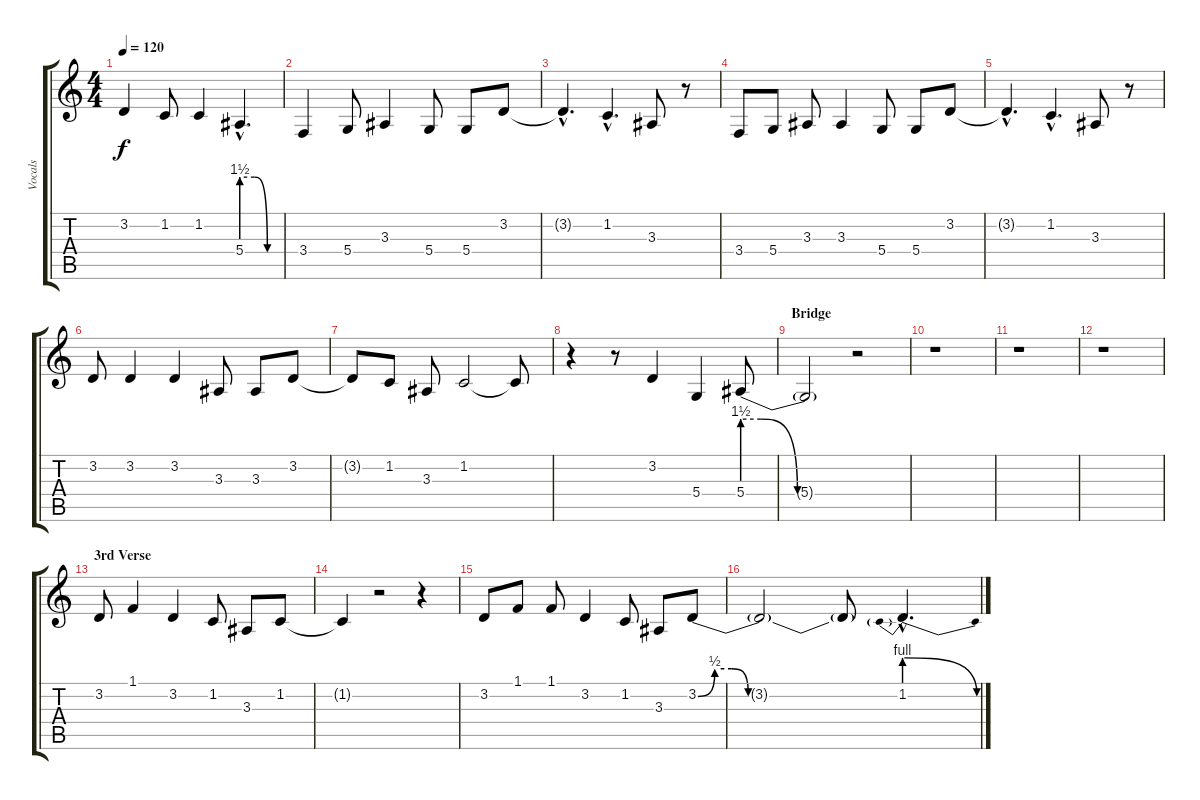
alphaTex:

\track ("Vocals" "Vocals") {instrument oboe}
\staff {score tabs}
\tuning (E4 B3 G3 D3 A2 E2) {hide}
\ts (4 4)
\tempo 120
\clef g2
\ks c
3.2{t}.4{dy f} 1.2.8 1.2.4 5.4{be (custom 0 6 20 6 40 0 60 0) hac}.4{d} |
3.4.4 5.4.8 3.3.4 5.4.8 5.4.8 3.2.8 |
3.2{hac t}.4{d} 1.2{hac}.4{d} 3.3.8 r.8 |
3.4.8 5.4.8 3.3.8 3.3.4 5.4.8 5.4.8 3.2.8 |
3.2{hac t}.4{d} 1.2{hac}.4{d} 3.3.8 r.8 |
3.2.8 3.2.4 3.2.4 3.3.8 3.3.8 3.2.8 |
3.2{t}.8 1.2.8 3.3.8 1.2.2 1.2{t}.8 |
r.4 r.8 3.2.4 5.4.4 5.4{be (custom 0 6 10 6 30 0 60 0)}.8 |
\section ("" "Bridge")
5.4{t}.2 r.2 |
r.1 |
r.1 |
r.1 |
\section ("" "3rd Verse")
3.2.8 1.1.4 3.2.4 1.2.8 3.3.8 1.2.8 |
1.2{t}.4 r.2 r.4 |
3.2.8 1.1.8 1.1.8 3.2.4 1.2.8 3.3.8 3.2{be (custom 0 0 5 2 10 2 15 0 30 0 45 0 60 0)}.8 |
3.2{t}.2 3.2{t}.8 1.2{be (prebendrelease 0 4 60 0) hac}.4{d}
